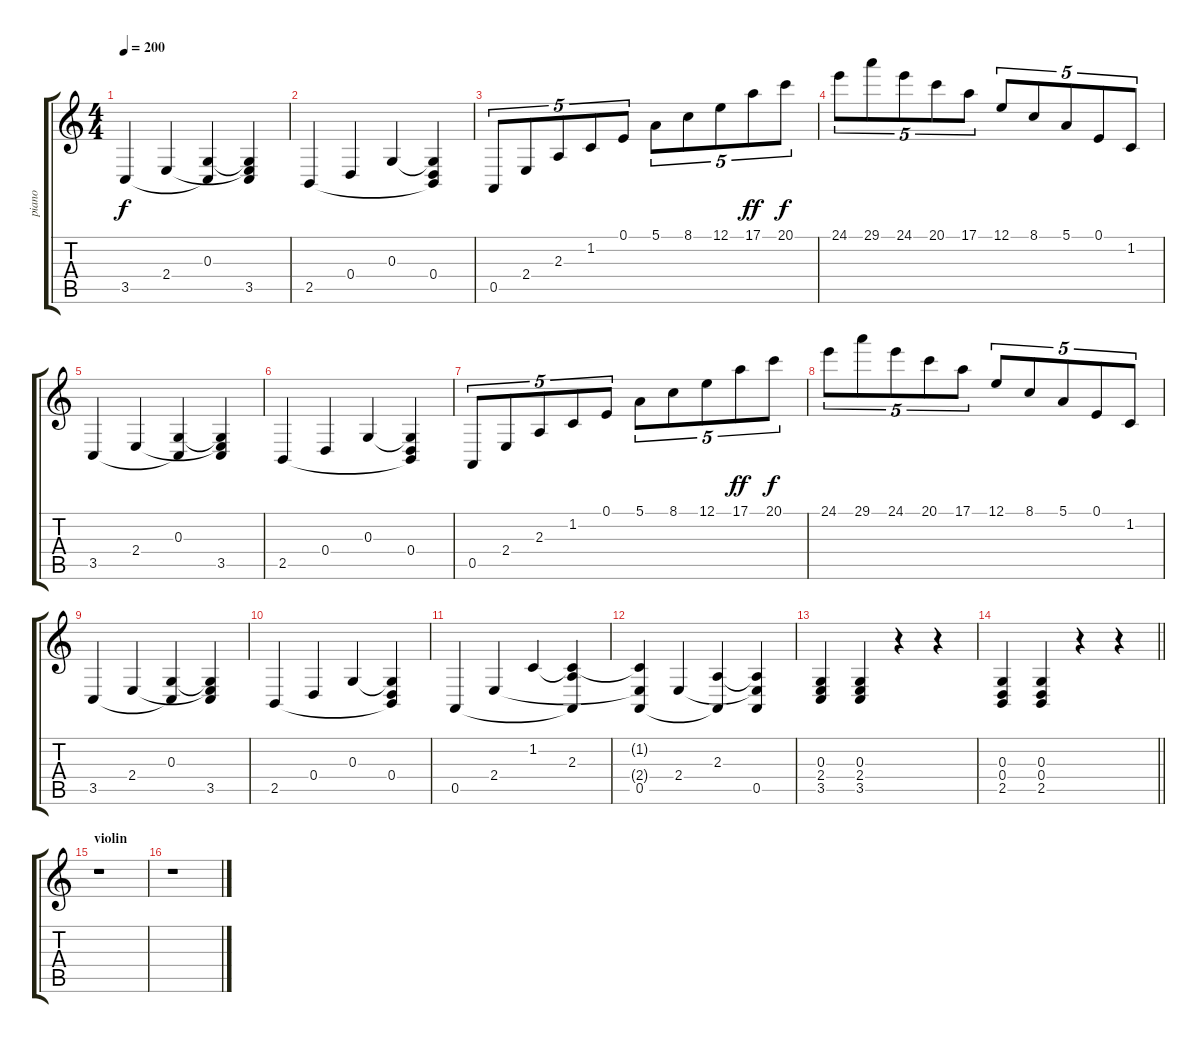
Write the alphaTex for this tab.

\track ("piano" "piano") {instrument acousticgrandpiano}
\staff {score tabs}
\tuning (E4 B3 G3 D3 A2 E2) {hide}
\ts (4 4)
\tempo 200
\clef g2
\ks c
3.5.4{dy f} 2.4.4 (0.3 3.5{t}).4 (0.3{t} 2.4{t} 3.5).4 |
2.5.4 0.4.4 0.3.4 (0.3{t} 0.4 2.5{t}).4 |
0.5.8{tu (5 4) volume 10} 2.4.8{tu (5 4)} 2.3.8{tu (5 4)} 1.2.8{tu (5 4)} 0.1.8{tu (5 4)} 5.1.8{tu (5 4)} 8.1.8{tu (5 4)} 12.1.8{tu (5 4)} 17.1.8{tu (5 4) dy ff} 20.1.8{tu (5 4) dy f} |
24.1.8{tu (5 4)} 29.1.8{tu (5 4)} 24.1.8{tu (5 4)} 20.1.8{tu (5 4)} 17.1.8{tu (5 4)} 12.1.8{tu (5 4)} 8.1.8{tu (5 4)} 5.1.8{tu (5 4)} 0.1.8{tu (5 4)} 1.2.8{tu (5 4)} |
3.5.4 2.4.4 (0.3 3.5{t}).4 (0.3{t} 2.4{t} 3.5).4 |
2.5.4 0.4.4 0.3.4 (0.3{t} 0.4 2.5{t}).4 |
0.5.8{tu (5 4)} 2.4.8{tu (5 4)} 2.3.8{tu (5 4)} 1.2.8{tu (5 4)} 0.1.8{tu (5 4)} 5.1.8{tu (5 4)} 8.1.8{tu (5 4)} 12.1.8{tu (5 4)} 17.1.8{tu (5 4) dy ff} 20.1.8{tu (5 4) dy f} |
24.1.8{tu (5 4)} 29.1.8{tu (5 4)} 24.1.8{tu (5 4)} 20.1.8{tu (5 4)} 17.1.8{tu (5 4)} 12.1.8{tu (5 4)} 8.1.8{tu (5 4)} 5.1.8{tu (5 4)} 0.1.8{tu (5 4)} 1.2.8{tu (5 4)} |
3.5.4 2.4.4 (0.3 3.5{t}).4 (0.3{t} 2.4{t} 3.5).4 |
2.5.4 0.4.4 0.3.4 (0.3{t} 0.4 2.5{t}).4 |
0.5.4 2.4.4 1.2.4 (1.2{t} 2.3 0.5{t}).4 |
(1.2{t} 2.4{t} 0.5).4 2.4.4 (2.3 0.5{t}).4 (2.3{t} 2.4{t} 0.5).4 |
(0.3 2.4 3.5).4 (0.3 2.4 3.5).4 r.4 r.4 |
\barLineRight lightlight
(0.3 0.4 2.5).4 (0.3 0.4 2.5).4 r.4 r.4 |
\section ("" "violin")
r.1 |
r.1
